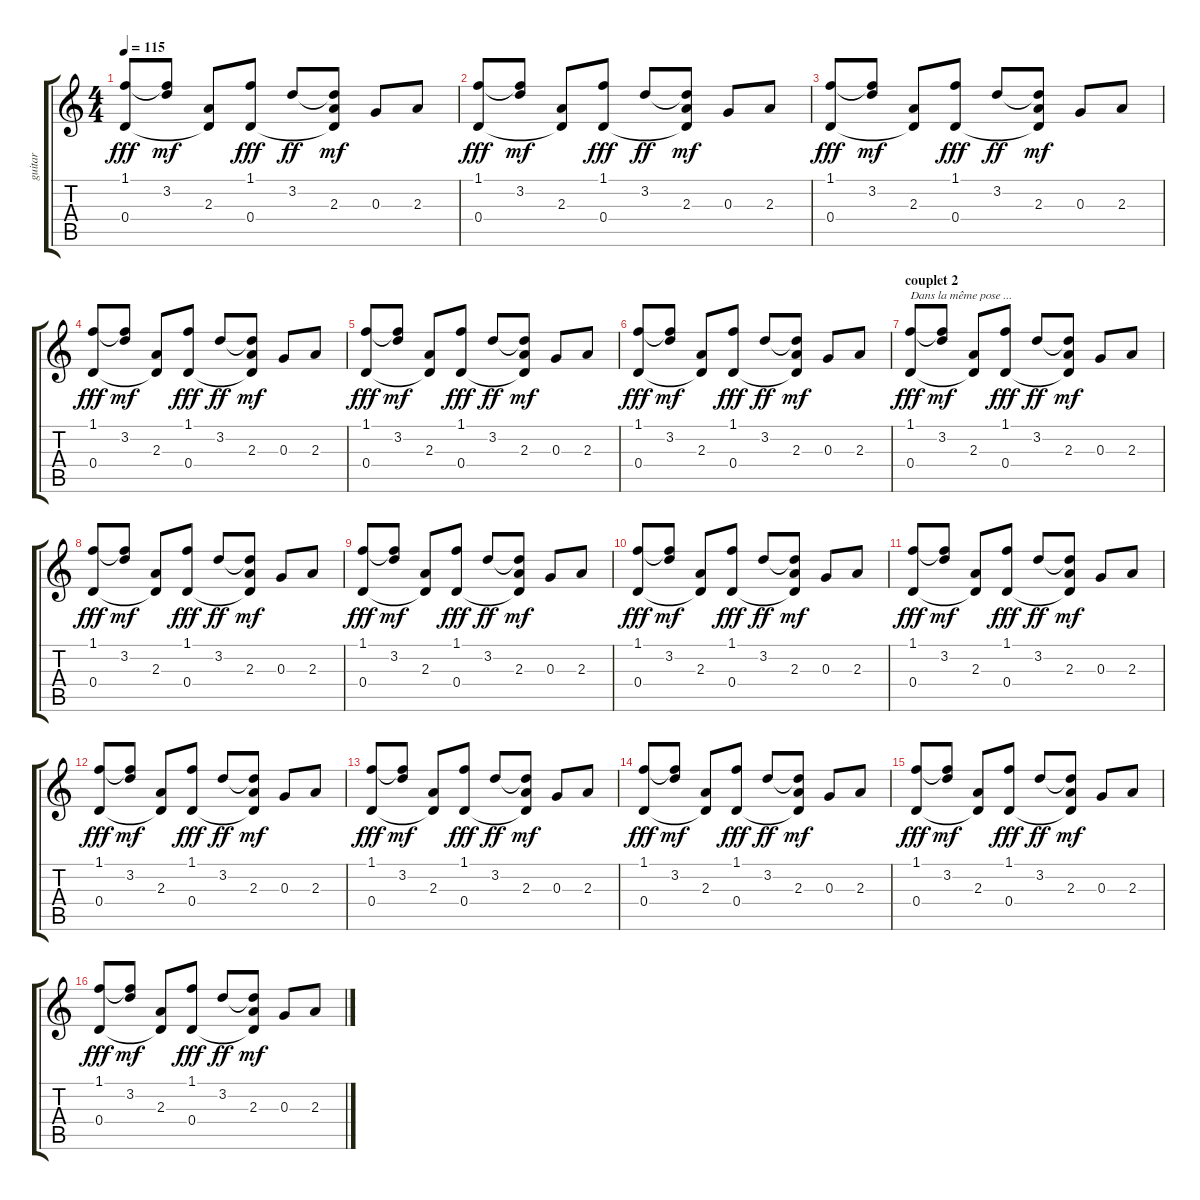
\track ("guitar" "guitar") {instrument acousticguitarsteel}
\staff {score tabs}
\tuning (E4 B3 G3 D3 A2 E2) {hide}
\ts (4 4)
\tempo 115
\clef g2
\ks c
(1.1 0.4).8{dy fff} (1.1{t} 3.2).8{dy mf} (2.3 0.4{t}).8 (1.1 0.4).8{dy fff} 3.2.8{dy ff} (3.2{t} 2.3 0.4{t}).8{dy mf} 0.3.8 2.3.8 |
(1.1 0.4).8{dy fff} (1.1{t} 3.2).8{dy mf} (2.3 0.4{t}).8 (1.1 0.4).8{dy fff} 3.2.8{dy ff} (3.2{t} 2.3 0.4{t}).8{dy mf} 0.3.8 2.3.8 |
(1.1 0.4).8{dy fff} (1.1{t} 3.2).8{dy mf} (2.3 0.4{t}).8 (1.1 0.4).8{dy fff} 3.2.8{dy ff} (3.2{t} 2.3 0.4{t}).8{dy mf} 0.3.8 2.3.8 |
(1.1 0.4).8{dy fff} (1.1{t} 3.2).8{dy mf} (2.3 0.4{t}).8 (1.1 0.4).8{dy fff} 3.2.8{dy ff} (3.2{t} 2.3 0.4{t}).8{dy mf} 0.3.8 2.3.8 |
(1.1 0.4).8{dy fff} (1.1{t} 3.2).8{dy mf} (2.3 0.4{t}).8 (1.1 0.4).8{dy fff} 3.2.8{dy ff} (3.2{t} 2.3 0.4{t}).8{dy mf} 0.3.8 2.3.8 |
(1.1 0.4).8{dy fff} (1.1{t} 3.2).8{dy mf} (2.3 0.4{t}).8 (1.1 0.4).8{dy fff} 3.2.8{dy ff} (3.2{t} 2.3 0.4{t}).8{dy mf} 0.3.8 2.3.8 |
\section ("" "couplet 2")
(1.1 0.4).8{txt "Dans la même pose ..." dy fff} (1.1{t} 3.2).8{dy mf} (2.3 0.4{t}).8 (1.1 0.4).8{dy fff} 3.2.8{dy ff} (3.2{t} 2.3 0.4{t}).8{dy mf} 0.3.8 2.3.8 |
(1.1 0.4).8{dy fff} (1.1{t} 3.2).8{dy mf} (2.3 0.4{t}).8 (1.1 0.4).8{dy fff} 3.2.8{dy ff} (3.2{t} 2.3 0.4{t}).8{dy mf} 0.3.8 2.3.8 |
(1.1 0.4).8{dy fff} (1.1{t} 3.2).8{dy mf} (2.3 0.4{t}).8 (1.1 0.4).8{dy fff} 3.2.8{dy ff} (3.2{t} 2.3 0.4{t}).8{dy mf} 0.3.8 2.3.8 |
(1.1 0.4).8{dy fff} (1.1{t} 3.2).8{dy mf} (2.3 0.4{t}).8 (1.1 0.4).8{dy fff} 3.2.8{dy ff} (3.2{t} 2.3 0.4{t}).8{dy mf} 0.3.8 2.3.8 |
(1.1 0.4).8{dy fff} (1.1{t} 3.2).8{dy mf} (2.3 0.4{t}).8 (1.1 0.4).8{dy fff} 3.2.8{dy ff} (3.2{t} 2.3 0.4{t}).8{dy mf} 0.3.8 2.3.8 |
(1.1 0.4).8{dy fff} (1.1{t} 3.2).8{dy mf} (2.3 0.4{t}).8 (1.1 0.4).8{dy fff} 3.2.8{dy ff} (3.2{t} 2.3 0.4{t}).8{dy mf} 0.3.8 2.3.8 |
(1.1 0.4).8{dy fff} (1.1{t} 3.2).8{dy mf} (2.3 0.4{t}).8 (1.1 0.4).8{dy fff} 3.2.8{dy ff} (3.2{t} 2.3 0.4{t}).8{dy mf} 0.3.8 2.3.8 |
(1.1 0.4).8{dy fff} (1.1{t} 3.2).8{dy mf} (2.3 0.4{t}).8 (1.1 0.4).8{dy fff} 3.2.8{dy ff} (3.2{t} 2.3 0.4{t}).8{dy mf} 0.3.8 2.3.8 |
(1.1 0.4).8{dy fff} (1.1{t} 3.2).8{dy mf} (2.3 0.4{t}).8 (1.1 0.4).8{dy fff} 3.2.8{dy ff} (3.2{t} 2.3 0.4{t}).8{dy mf} 0.3.8 2.3.8 |
(1.1 0.4).8{dy fff} (1.1{t} 3.2).8{dy mf} (2.3 0.4{t}).8 (1.1 0.4).8{dy fff} 3.2.8{dy ff} (3.2{t} 2.3 0.4{t}).8{dy mf} 0.3.8 2.3.8
